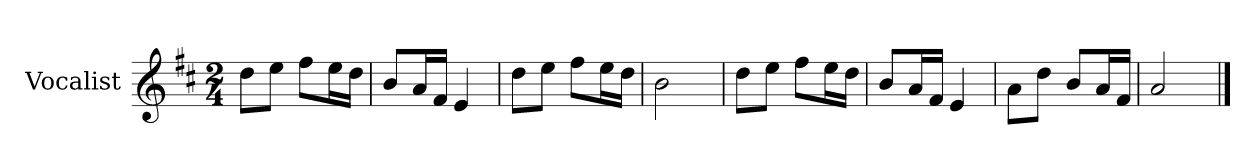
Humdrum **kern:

**kern
*part1
*staff1
*I"Vocalist
*k[f#c#]
*D:
*M2/4
=
8ddL
8eeJ
8ff#L
16eeL
16ddJJ
=1
8bL
16aL
16f#JJ
4e
=2
8ddL
8eeJ
8ff#L
16eeL
16ddJJ
=3
2b
=4
8ddL
8eeJ
8ff#L
16eeL
16ddJJ
=5
8bL
16aL
16f#JJ
4e
=6
8aL
8ddJ
8bL
16aL
16f#JJ
=7
2a
==
*-
